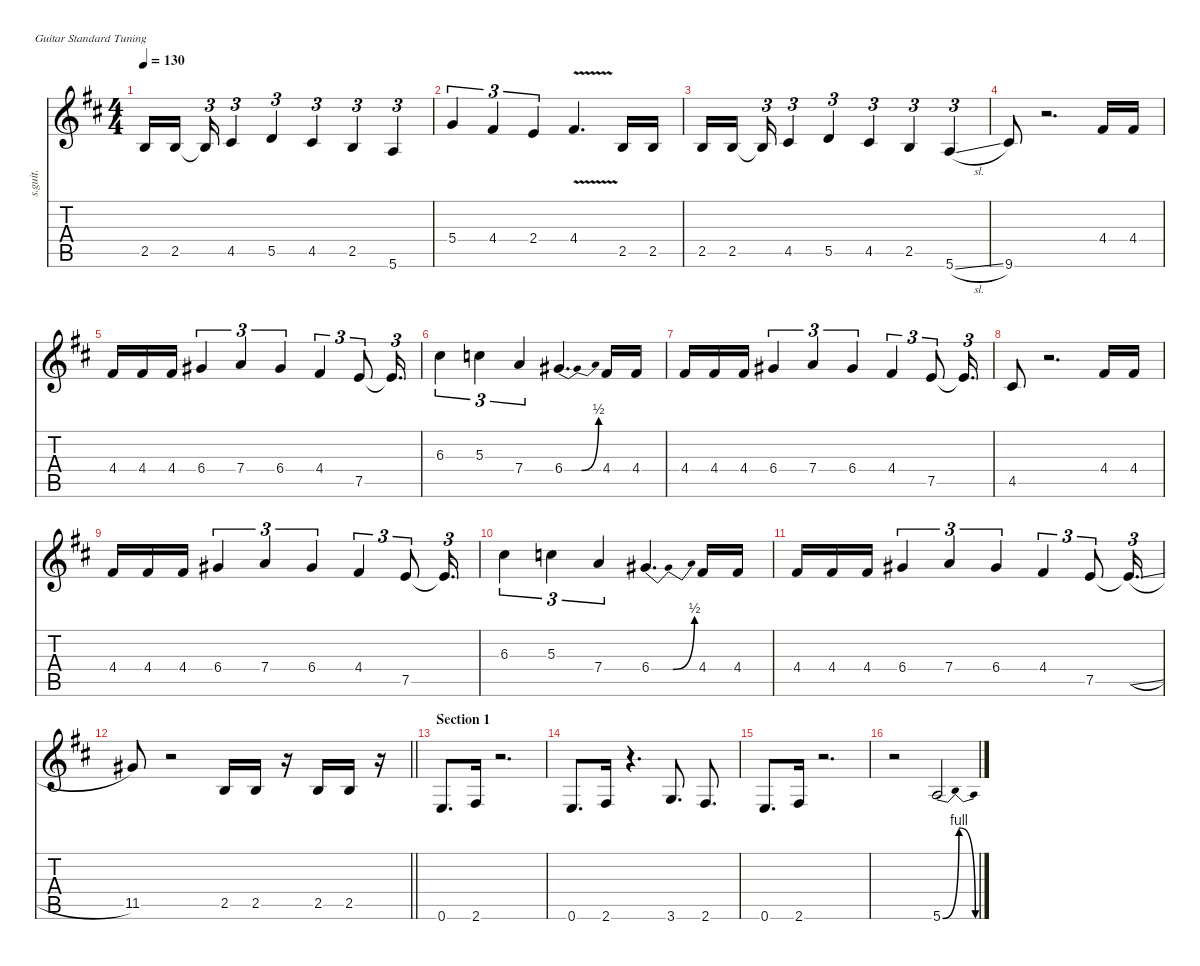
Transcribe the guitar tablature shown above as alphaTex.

\defaultSystemsLayout 4
\hideDynamics
\bracketExtendMode nobrackets
\otherSystemsTrackNameOrientation horizontal
\track ("Al - Acoustic Guitar" "s.guit.") {instrument acousticguitarsteel}
\staff {score tabs}
\tuning (E4 B3 G3 D3 A2 E2)
\ts (4 4)
\tempo 130
\clef g2
\ks d
2.5{acc forcenatural}.16{dy f beam Up} 2.5{acc forcenatural}.16{beam Up} 2.5{t acc forcenatural}.16{tu (3 2) beam Up} 4.5{acc #}.4{tu (3 2) beam Up} 5.5{acc forcenatural}.4{tu (3 2) beam Up} 4.5{acc #}.4{tu (3 2) beam Up} 2.5{acc forcenatural}.4{tu (3 2) beam Up} 5.6{acc forcenatural}.4{tu (3 2) beam Up} |
5.4{acc forcenatural}.4{tu (3 2) beam Up} 4.4{acc #}.4{tu (3 2) beam Up} 2.4{acc forcenatural}.4{tu (3 2) beam Up} 4.4{v acc #}.4{d beam Up} 2.5{acc forcenatural}.16{beam Up} 2.5{acc forcenatural}.16{beam Up} |
2.5{acc forcenatural}.16{beam Up} 2.5{acc forcenatural}.16{beam Up} 2.5{t acc forcenatural}.16{tu (3 2) beam Up} 4.5{acc #}.4{tu (3 2) beam Up} 5.5{acc forcenatural}.4{tu (3 2) beam Up} 4.5{acc #}.4{tu (3 2) beam Up} 2.5{acc forcenatural}.4{tu (3 2) beam Up} 5.6{sl acc forcenatural}.4{tu (3 2) beam Up} |
9.6{acc #}.8{beam Up} r.2{d beam Up} 4.4{acc #}.16{beam Up} 4.4{acc #}.16{beam Up} |
4.4{acc #}.16{beam Up} 4.4{acc #}.16{beam Up} 4.4{acc #}.16{beam Up} 6.4{acc #}.4{tu (3 2) beam Up} 7.4{acc forcenatural}.4{tu (3 2) beam Up} 6.4{acc #}.4{tu (3 2) beam Up} 4.4{acc #}.4{tu (3 2) beam Up} 7.5{acc forcenatural}.8{tu (3 2) beam Up} 7.5{t acc forcenatural}.16{d tu (3 2) beam Up} |
6.3{acc #}.4{tu (3 2) beam Down} 5.3{acc forcenatural}.4{tu (3 2) beam Down} 7.4{acc forcenatural}.4{tu (3 2) beam Up} 6.4{be (bendrelease 0 0 12.999999599999999 2 19.999999199999998 2 9.999999599999999 0) acc #}.4{d beam Up} 4.4{acc #}.16{beam Up} 4.4{acc #}.16{beam Up} |
4.4{acc #}.16{beam Up} 4.4{acc #}.16{beam Up} 4.4{acc #}.16{beam Up} 6.4{acc #}.4{tu (3 2) beam Up} 7.4{acc forcenatural}.4{tu (3 2) beam Up} 6.4{acc #}.4{tu (3 2) beam Up} 4.4{acc #}.4{tu (3 2) beam Up} 7.5{acc forcenatural}.8{tu (3 2) beam Up} 7.5{t acc forcenatural}.16{d tu (3 2) beam Up} |
4.5{acc #}.8{beam Up} r.2{d beam Up} 4.4{acc #}.16{beam Up} 4.4{acc #}.16{beam Up} |
4.4{acc #}.16{beam Up} 4.4{acc #}.16{beam Up} 4.4{acc #}.16{beam Up} 6.4{acc #}.4{tu (3 2) beam Up} 7.4{acc forcenatural}.4{tu (3 2) beam Up} 6.4{acc #}.4{tu (3 2) beam Up} 4.4{acc #}.4{tu (3 2) beam Up} 7.5{acc forcenatural}.8{tu (3 2) beam Up} 7.5{t acc forcenatural}.16{d tu (3 2) beam Up} |
6.3{acc #}.4{tu (3 2) beam Down} 5.3{acc forcenatural}.4{tu (3 2) beam Down} 7.4{acc forcenatural}.4{tu (3 2) beam Up} 6.4{be (bendrelease 0 0 12.999999599999999 2 19.999999199999998 2 9.999999599999999 0) acc #}.4{d beam Up} 4.4{acc #}.16{beam Up} 4.4{acc #}.16{beam Up} |
4.4{acc #}.16{beam Up} 4.4{acc #}.16{beam Up} 4.4{acc #}.16{beam Up} 6.4{acc #}.4{tu (3 2) beam Up} 7.4{acc forcenatural}.4{tu (3 2) beam Up} 6.4{acc #}.4{tu (3 2) beam Up} 4.4{acc #}.4{tu (3 2) beam Up} 7.5{acc forcenatural}.8{tu (3 2) beam Up} 7.5{sl t acc forcenatural}.16{d tu (3 2) beam Up} |
\barLineRight lightlight
11.5{acc #}.8{beam Up} r.2{beam Up} 2.5{acc forcenatural}.16{beam Up} 2.5{acc forcenatural}.16{beam Up} r.16{beam Up} 2.5{acc forcenatural}.16{beam Up} 2.5{acc forcenatural}.16{beam Up} r.16{beam Up} |
\section ("" "Section 1")
0.6{acc forcenatural}.8{d beam Up} 2.6{acc #}.16{beam Up} r.2{d beam Up} |
0.6{acc forcenatural}.8{d beam Up} 2.6{acc #}.16{beam Up} r.4{d beam Up} 3.6{acc forcenatural}.8{d beam Up} 2.6{acc #}.8{d beam Up} |
0.6{acc forcenatural}.8{d beam Up} 2.6{acc #}.16{beam Up} r.2{d beam Up} |
r.2{beam Down} 5.6{be (bendrelease 0 0 9.999999599999999 4 30 4 45 0) acc forcenatural}.2{beam Up}
